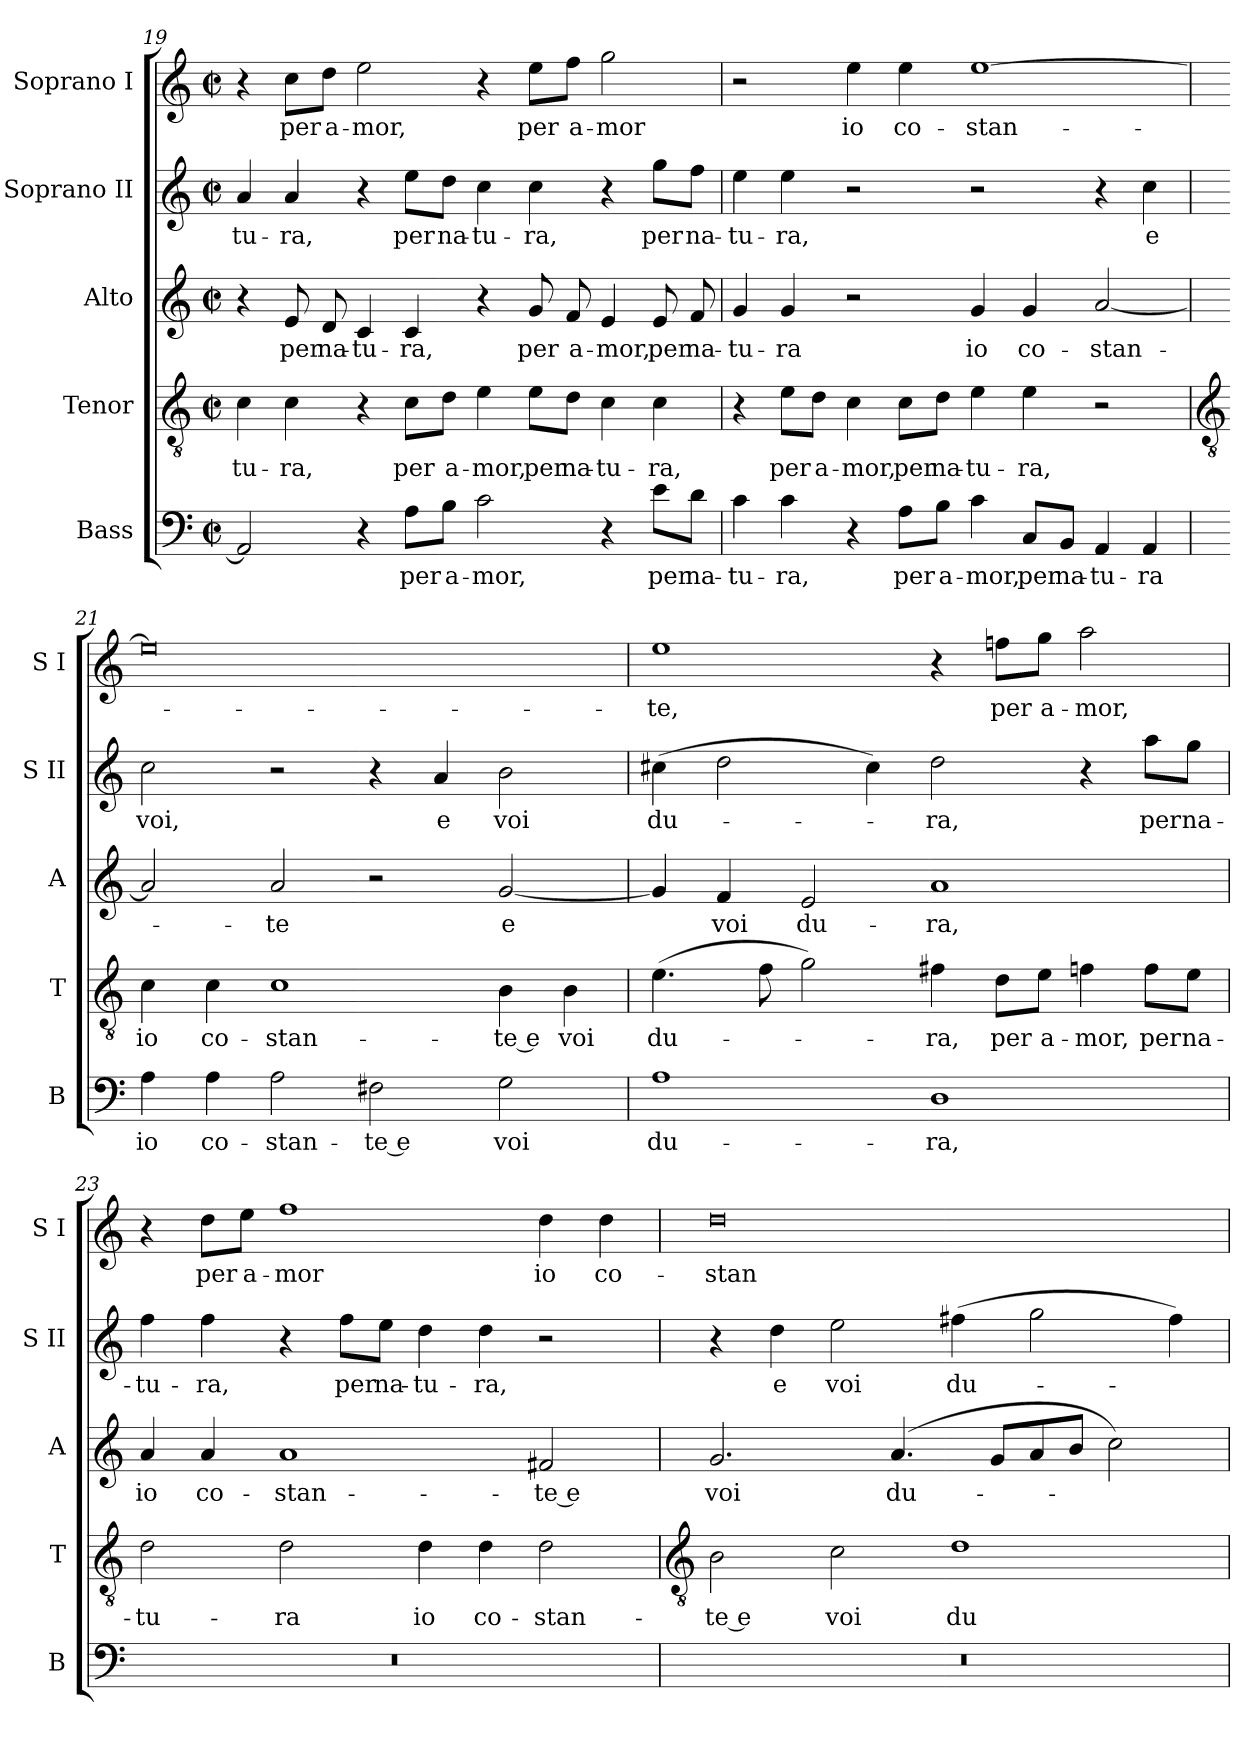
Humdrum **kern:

**kern	**text	**kern	**text	**kern	**text	**kern	**text	**kern	**text
*part5	*part5	*part4	*part4	*part3	*part3	*part2	*part2	*part1	*part1
*staff5	*staff5	*staff4	*staff4	*staff3	*staff3	*staff2	*staff2	*staff1	*staff1
*I"Bass	*	*I"Tenor	*	*I"Alto	*	*I"Soprano II	*	*I"Soprano I	*
*I'B	*	*I'T	*	*I'A	*	*I'S II	*	*I'S I	*
!!LO:LB:g=z
*clefF4	*	*clefGv2	*	*clefG2	*	*clefG2	*	*clefG2	*
*k[]	*	*k[]	*	*k[]	*	*k[]	*	*k[]	*
*C:	*	*C:	*	*C:	*	*C:	*	*C:	*
*M4/2	*	*M4/2	*	*M4/2	*	*M4/2	*	*M4/2	*
*met(c|)	*	*met(c|)	*	*met(c|)	*	*met(c|)	*	*met(c|)	*
=19	=19	=19	=19	=19	=19	=19	=19	=19	=19
!	!	!	!LO:LY:b	!	!	!	!LO:LY:b	!	!
2AA]	.	4c	-tu-	4r	.	4a	-tu-	4r	.
!	!	!	!LO:LY:b	!	!LO:LY:b	!	!LO:LY:b	!	!LO:LY:b
.	.	4c	-ra,	8e	per	4a	-ra,	8cc\L	per
!	!	!	!	!	!LO:LY:b	!	!	!	!LO:LY:b
.	.	.	.	8d	na-	.	.	8dd\J	a-
!	!	!	!	!	!LO:LY:b	!	!	!	!LO:LY:b
4r	.	4r	.	4c	-tu-	4r	.	2ee	-mor,
!	!LO:LY:b	!	!LO:LY:b	!	!LO:LY:b	!	!LO:LY:b	!	!
8A\L	per	8c\L	per	4c	-ra,	8ee\L	per	.	.
!	!LO:LY:b	!	!LO:LY:b	!	!	!	!LO:LY:b	!	!
8B\J	a-	8d\J	a-	.	.	8dd\J	na-	.	.
!	!LO:LY:b	!	!LO:LY:b	!	!	!	!LO:LY:b	!	!
2c	-mor,	4e	-mor,	4r	.	4cc	-tu-	4r	.
!	!	!	!LO:LY:b	!	!LO:LY:b	!	!LO:LY:b	!	!LO:LY:b
.	.	8e\L	per	8g	per	4cc	-ra,	8ee\L	per
!	!	!	!LO:LY:b	!	!LO:LY:b	!	!	!	!LO:LY:b
.	.	8d\J	na-	8f	a-	.	.	8ff\J	a-
!	!	!	!LO:LY:b	!	!LO:LY:b	!	!	!	!LO:LY:b
4r	.	4c	-tu-	4e	-mor,	4r	.	2gg	-mor
!	!LO:LY:b	!	!LO:LY:b	!	!LO:LY:b	!	!LO:LY:b	!	!
8e\L	per	4c	-ra,	8e	per	8gg\L	per	.	.
!	!LO:LY:b	!	!	!	!LO:LY:b	!	!LO:LY:b	!	!
8d\J	na-	.	.	8f	na-	8ff\J	na-	.	.
=20	=20	=20	=20	=20	=20	=20	=20	=20	=20
!	!LO:LY:b	!	!	!	!LO:LY:b	!	!LO:LY:b	!	!
4c	-tu-	4r	.	4g	-tu-	4ee	-tu-	2r	.
!	!LO:LY:b	!	!LO:LY:b	!	!LO:LY:b	!	!LO:LY:b	!	!
4c	-ra,	8e\L	per	4g	-ra	4ee	-ra,	.	.
!	!	!	!LO:LY:b	!	!	!	!	!	!
.	.	8d\J	a-	.	.	.	.	.	.
!	!	!	!LO:LY:b	!	!	!	!	!	!LO:LY:b
4r	.	4c	-mor,	2r	.	2r	.	4ee	io
!	!LO:LY:b	!	!LO:LY:b	!	!	!	!	!	!LO:LY:b
8A\L	per	8c\L	per	.	.	.	.	4ee	co-
!	!LO:LY:b	!	!LO:LY:b	!	!	!	!	!	!
8B\J	a-	8d\J	na-	.	.	.	.	.	.
!	!LO:LY:b	!	!LO:LY:b	!	!LO:LY:b	!	!	!	!LO:LY:b
4c	-mor,	4e	-tu-	4g	io	2r	.	[1ee	-stan-
!	!LO:LY:b	!	!LO:LY:b	!	!LO:LY:b	!	!	!	!
8C/L	per	4e	-ra,	4g	co-	.	.	.	.
!	!LO:LY:b	!	!	!	!	!	!	!	!
8BB/J	na-	.	.	.	.	.	.	.	.
!	!LO:LY:b	!	!	!	!LO:LY:b	!	!	!	!
4AA	-tu-	2r	.	[2a	-stan-	4r	.	.	.
!	!LO:LY:b	!	!	!	!	!	!LO:LY:b	!	!
4AA	-ra	.	.	.	.	4cc	e	.	.
!!LO:LB:g=z
=21	=21	=21	=21	=21	=21	=21	=21	=21	=21
*	*	*clefGv2	*	*	*	*	*	*	*
!	!LO:LY:b	!	!LO:LY:b	!	!	!	!LO:LY:b	!	!
4A	io	4c	io	2a]	.	2cc	voi,	0ee]	.
!	!LO:LY:b	!	!LO:LY:b	!	!	!	!	!	!
4A	co-	4c	co-	.	.	.	.	.	.
!	!LO:LY:b	!	!LO:LY:b	!	!LO:LY:b	!	!	!	!
2A	-stan-	1c	-stan-	2a	te	2r	.	.	.
!	!LO:LY:b	!	!	!	!	!	!	!	!
2F#X	-te e	.	.	2r	.	4r	.	.	.
!	!	!	!	!	!	!	!LO:LY:b	!	!
.	.	.	.	.	.	4a	e	.	.
!	!LO:LY:b	!	!LO:LY:b	!	!LO:LY:b	!	!LO:LY:b	!	!
2G	voi	4B	-te e	[2g	e	2b	voi	.	.
!	!	!	!LO:LY:b	!	!	!	!	!	!
.	.	4B	voi	.	.	.	.	.	.
=22	=22	=22	=22	=22	=22	=22	=22	=22	=22
!	!LO:LY:b	!	!LO:LY:b	!	!	!	!LO:LY:b	!	!LO:LY:b
1A	du-	(>4.e	du-	4g]	.	(>4cc#X	du-	1ee	te,
!	!	!	!	!	!LO:LY:b	!	!	!	!
.	.	.	.	4f	voi	2dd	.	.	.
.	.	8f	.	.	.	.	.	.	.
!	!	!	!	!	!LO:LY:b	!	!	!	!
.	.	2g)	.	2e	du-	.	.	.	.
.	.	.	.	.	.	4cc#)	.	.	.
!	!LO:LY:b	!	!LO:LY:b	!	!LO:LY:b	!	!LO:LY:b	!	!
1D	-ra,	4f#X	ra,	1a	-ra,	2dd	ra,	4r	.
!	!	!	!LO:LY:b	!	!	!	!	!	!LO:LY:b
.	.	8d\L	per	.	.	.	.	8ffn\L	per
!	!	!	!LO:LY:b	!	!	!	!	!	!LO:LY:b
.	.	8e\J	a-	.	.	.	.	8gg\J	a-
!	!	!	!LO:LY:b	!	!	!	!	!	!LO:LY:b
.	.	4fn	-mor,	.	.	4r	.	2aa	-mor,
!	!	!	!LO:LY:b	!	!	!	!LO:LY:b	!	!
.	.	8f\L	per	.	.	8aa\L	per	.	.
!	!	!	!LO:LY:b	!	!	!	!LO:LY:b	!	!
.	.	8e\J	na-	.	.	8gg\J	na-	.	.
=23	=23	=23	=23	=23	=23	=23	=23	=23	=23
!	!	!	!LO:LY:b	!	!LO:LY:b	!	!LO:LY:b	!	!
0r	.	2d	-tu-	4a	io	4ff	-tu-	4r	.
!	!	!	!	!	!LO:LY:b	!	!LO:LY:b	!	!LO:LY:b
.	.	.	.	4a	co-	4ff	-ra,	8dd\L	per
!	!	!	!	!	!	!	!	!	!LO:LY:b
.	.	.	.	.	.	.	.	8ee\J	a-
!	!	!	!LO:LY:b	!	!LO:LY:b	!	!	!	!LO:LY:b
.	.	2d	-ra	1a	-stan-	4r	.	1ff	-mor
!	!	!	!	!	!	!	!LO:LY:b	!	!
.	.	.	.	.	.	8ff\L	per	.	.
!	!	!	!	!	!	!	!LO:LY:b	!	!
.	.	.	.	.	.	8ee\J	na-	.	.
!	!	!	!LO:LY:b	!	!	!	!LO:LY:b	!	!
.	.	4d	io	.	.	4dd	-tu-	.	.
!	!	!	!LO:LY:b	!	!	!	!LO:LY:b	!	!
.	.	4d	co-	.	.	4dd	-ra,	.	.
!	!	!	!LO:LY:b	!	!LO:LY:b	!	!	!	!LO:LY:b
.	.	2d	-stan-	2f#X	-te e	2r	.	4dd	io
!	!	!	!	!	!	!	!	!	!LO:LY:b
.	.	.	.	.	.	.	.	4dd	co-
!!LO:LB:g=z
=24	=24	=24	=24	=24	=24	=24	=24	=24	=24
*	*	*clefGv2	*	*	*	*	*	*	*
!	!	!	!LO:LY:b	!	!LO:LY:b	!	!	!	!LO:LY:b
0r	.	2B	-te e	2.g	voi	4r	.	0dd	-stan-
!	!	!	!	!	!	!	!LO:LY:b	!	!
.	.	.	.	.	.	4dd	e	.	.
!	!	!	!LO:LY:b	!	!	!	!LO:LY:b	!	!
.	.	2c	voi	.	.	2ee	voi	.	.
!	!	!	!	!	!LO:LY:b	!	!	!	!
.	.	.	.	(<4.a	du-	.	.	.	.
!	!	!	!LO:LY:b	!	!	!	!LO:LY:b	!	!
.	.	1d	du-	.	.	(>4ff#X	du-	.	.
.	.	.	.	8gL	.	.	.	.	.
.	.	.	.	8a	.	2gg	.	.	.
.	.	.	.	8bJ	.	.	.	.	.
.	.	.	.	2cc)	.	.	.	.	.
.	.	.	.	.	.	4ff#)	.	.	.
=	=	=	=	=	=	=	=	=	=
*-	*-	*-	*-	*-	*-	*-	*-	*-	*-
